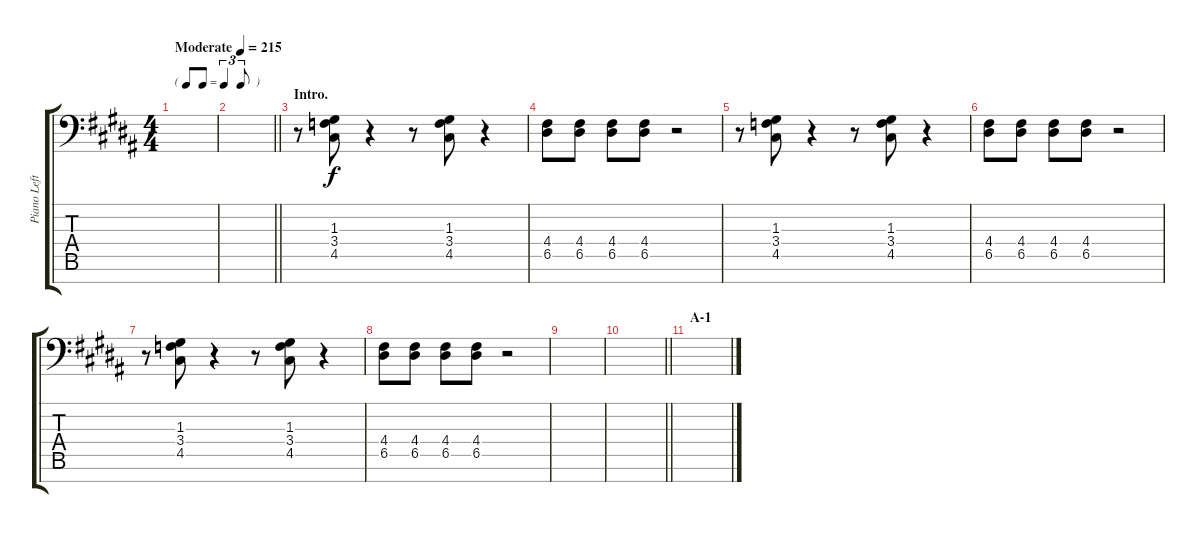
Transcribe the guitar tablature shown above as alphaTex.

\track ("Piano Left (Kotobuki Tsumugi)" "Piano Left") {instrument acousticgrandpiano}
\staff {score tabs}
\tuning (E4 B3 G3 D3 A2 E1 E0) {hide}
\ts (4 4)
\tf triplet8th
\tempo (215 "Moderate")
\clef f4
\ks b
|
\barLineRight lightlight
|
\section ("" "Intro.")
r.8 (1.3 3.4 4.5).8 r.4 r.8 (1.3 3.4 4.5).8 r.4 |
(4.4 6.5).8 (4.4 6.5).8 (4.4 6.5).8 (4.4 6.5).8 r.2 |
r.8 (1.3 3.4 4.5).8 r.4 r.8 (1.3 3.4 4.5).8 r.4 |
(4.4 6.5).8 (4.4 6.5).8 (4.4 6.5).8 (4.4 6.5).8 r.2 |
r.8 (1.3 3.4 4.5).8 r.4 r.8 (1.3 3.4 4.5).8 r.4 |
(4.4 6.5).8 (4.4 6.5).8 (4.4 6.5).8 (4.4 6.5).8 r.2 |
|
\barLineRight lightlight
|
\section ("" "A-1")
